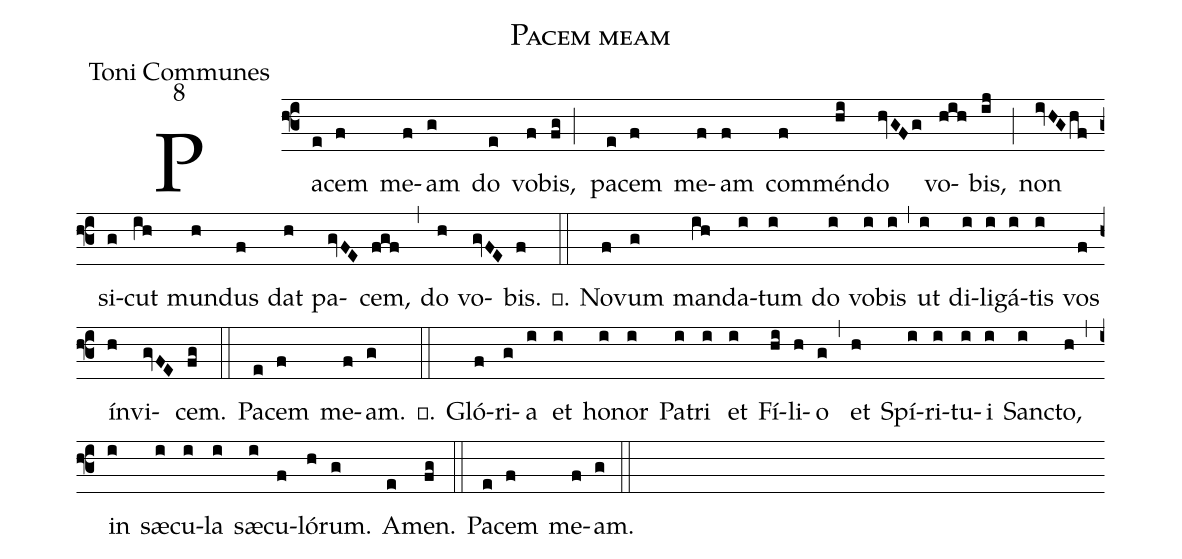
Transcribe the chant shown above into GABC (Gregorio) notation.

name:Pacem meam;
office-part:Toni Communes;
mode:8;
%%
(f3)Pa(e)cem(f) me(f)am(g) do(e) vo(f)bis,(fg;) pa(e)cem(f) me(f)am(f) com(f)mén(hi)do(hvGFg) vo(hih)bis,(ij) (;) non(ivHGhf) si(g)cut(ih) mun(h)dus(f) dat(h)  pa(gvFE)cem,(fgf) (,) do(h) vo(gvFE)bis.(f)
℣.(::)

No(f)vum(g) man(ih)da(i)tum(i) do(i) vo(i)bis(i) (,) ut(i) di(i)li(i)gá(i)tis(i) vos(f) ín(h)vi(gvFE)cem.(fg) (::)

Pa(e)cem(f) me(f)am.(g)
℣.(::)

Gló(f)ri(g)a(i) et(i) ho(i)nor(i) Pa(i)tri(i) et(i) Fí(hi)li(h)o(g) (,) et(h) Spí(i)ri(i)tu(i)i(i) San(i)cto,(h) (,) in(i) sæ(i)cu(i)la(i) sæ(i)cu(f)ló(h)rum.(g) A(e)men.(fg) (::) Pa(e)cem(f) me(f)am.(g) (::)
